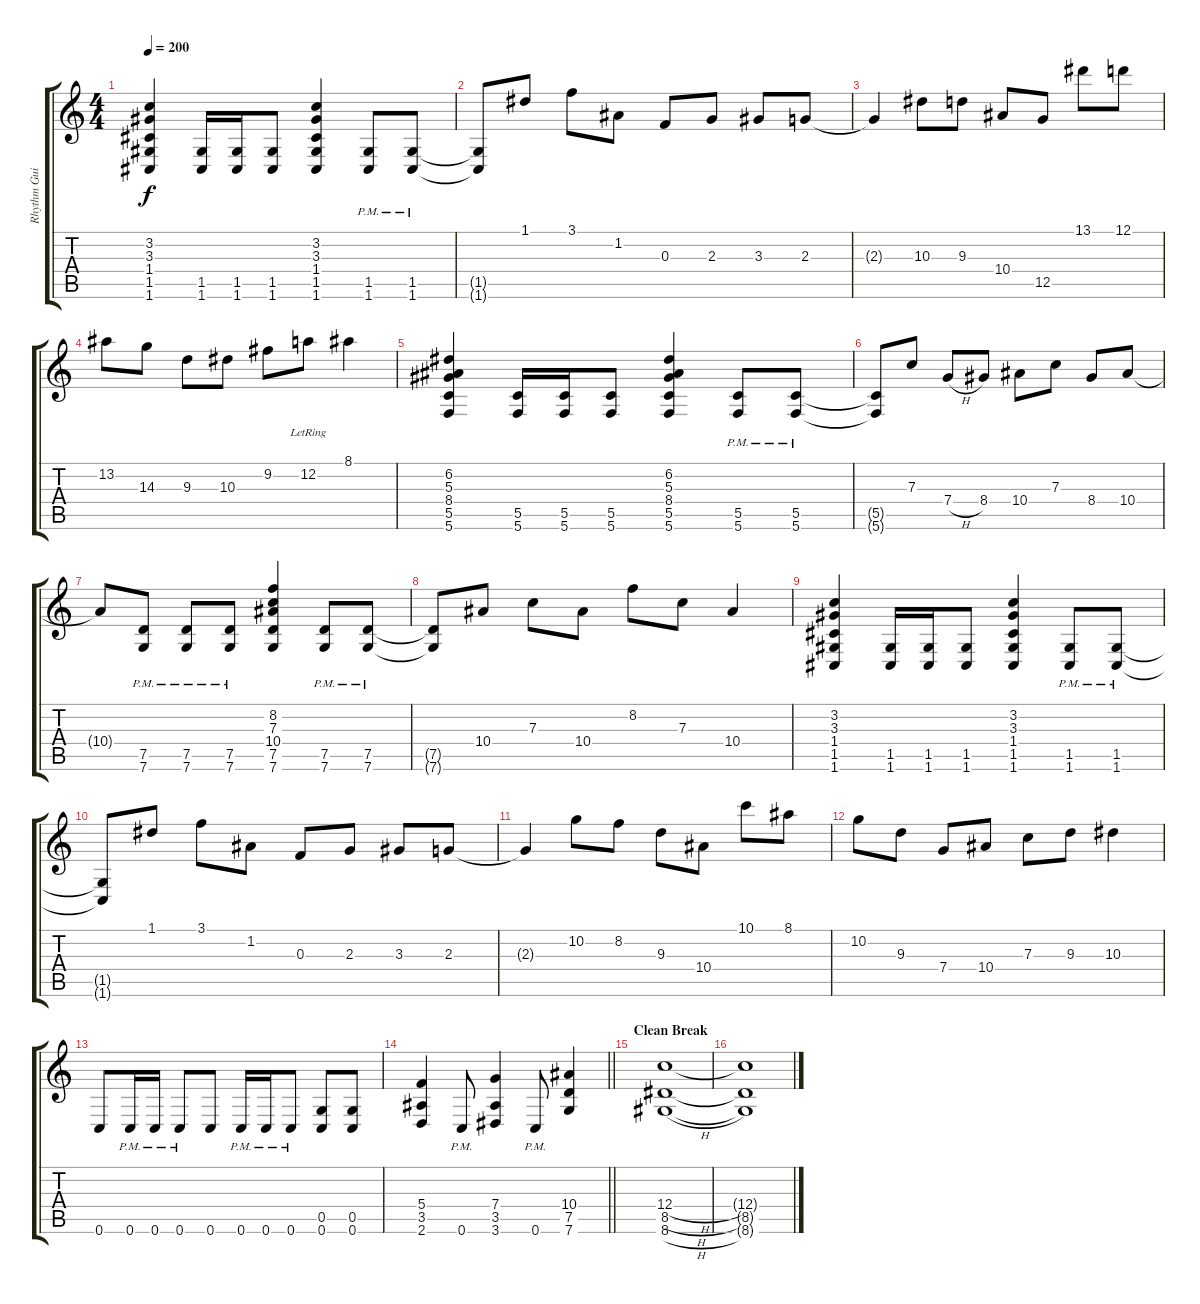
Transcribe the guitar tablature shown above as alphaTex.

\track ("Rhythm Guitar" "Rhythm Gui") {instrument overdrivenguitar}
\staff {score tabs}
\tuning (D4 A3 F3 C3 G2 C2) {hide}
\ts (4 4)
\tempo 200
\clef g2
\ks c
(3.2 3.3 1.4 1.5 1.6).4{dy f} (1.5 1.6).16 (1.5 1.6).16 (1.5 1.6).8 (3.2 3.3 1.4 1.5 1.6).4 (1.5{pm} 1.6{pm}).8 (1.5{pm} 1.6{pm}).8 |
(1.5{t} 1.6{t}).8 1.1.8 3.1.8 1.2.8 0.3.8 2.3.8 3.3.8 2.3.8 |
2.3{t}.4 10.3.8 9.3.8 10.4.8 12.5.8 13.1.8 12.1.8 |
13.2.8 14.3.8 9.3.8 10.3.8 9.2.8 12.2{lr}.8 8.1.4 |
(6.2 5.3 8.4 5.5 5.6).4 (5.5 5.6).16 (5.5 5.6).16 (5.5 5.6).8 (6.2 5.3 8.4 5.5 5.6).4 (5.5{pm} 5.6{pm}).8 (5.5{pm} 5.6{pm}).8 |
(5.5{t} 5.6{t}).8 7.3.8 7.4{h}.8 8.4.8 10.4.8 7.3.8 8.4.8 10.4.8 |
10.4{t}.8 (7.5{pm} 7.6{pm}).8 (7.5{pm} 7.6{pm}).8 (7.5{pm} 7.6{pm}).8 (8.2 7.3 10.4 7.5 7.6).4 (7.5{pm} 7.6{pm}).8 (7.5{pm} 7.6{pm}).8 |
(7.5{t} 7.6{t}).8 10.4.8 7.3.8 10.4.8 8.2.8 7.3.8 10.4.4 |
(3.2 3.3 1.4 1.5 1.6).4 (1.5 1.6).16 (1.5 1.6).16 (1.5 1.6).8 (3.2 3.3 1.4 1.5 1.6).4 (1.5{pm} 1.6{pm}).8 (1.5{pm} 1.6{pm}).8 |
(1.5{t} 1.6{t}).8 1.1.8 3.1.8 1.2.8 0.3.8 2.3.8 3.3.8 2.3.8 |
2.3{t}.4 10.2.8 8.2.8 9.3.8 10.4.8 10.1.8 8.1.8 |
10.2.8 9.3.8 7.4.8 10.4.8 7.3.8 9.3.8 10.3.4 |
0.6.8 0.6{pm}.16 0.6{pm}.16 0.6{pm}.8 0.6.8 0.6{pm}.16 0.6{pm}.16 0.6{pm}.8 (0.5 0.6).8 (0.5 0.6).8 |
\barLineRight lightlight
(5.4 3.5 2.6).4 0.6{pm}.8 (7.4 3.5 3.6).4 0.6{pm}.8 (10.4 7.5 7.6).4 |
\section ("" "Clean Break")
(12.4{h} 8.5{h} 8.6{h}).1 |
(12.4{h t} 8.5{h t} 8.6{h t}).1
